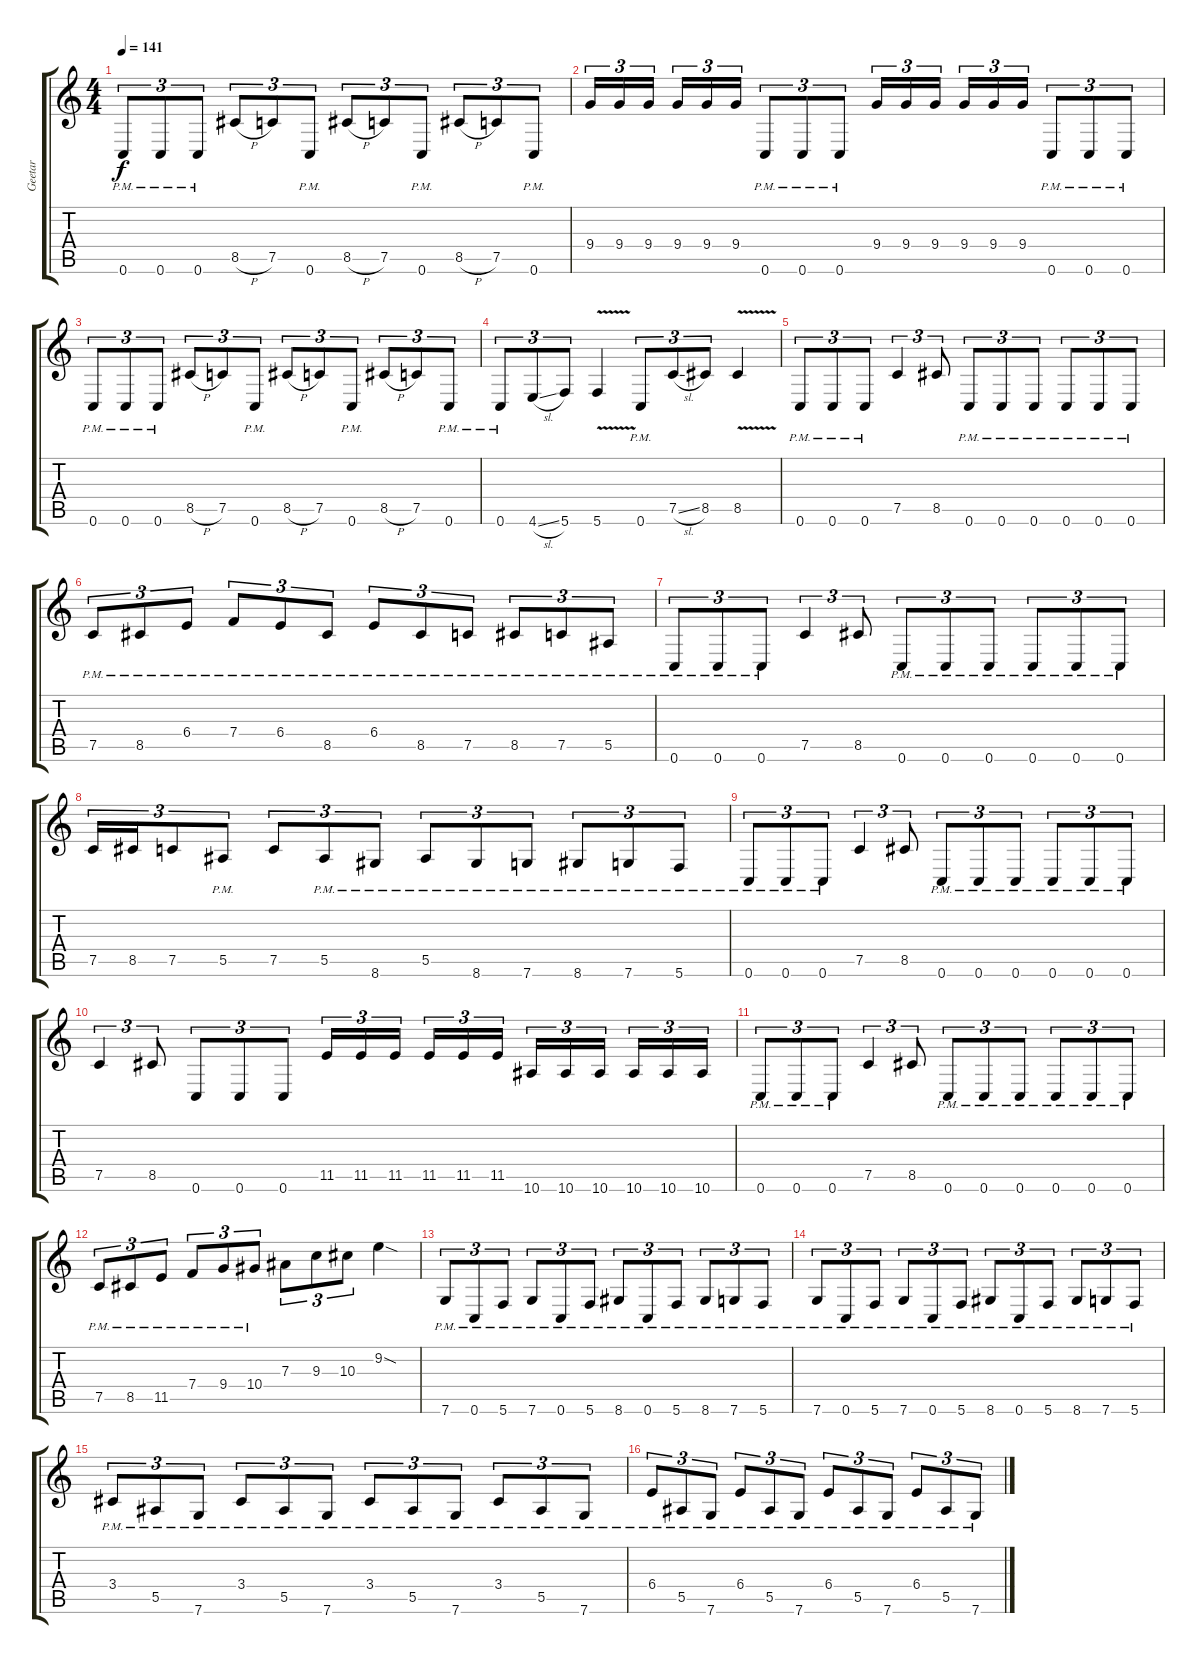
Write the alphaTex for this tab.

\track ("Geetar" "Geetar") {instrument overdrivenguitar}
\staff {score tabs}
\tuning (C4 G3 Eb3 Bb2 F2 C2) {hide}
\ts (4 4)
\tempo 141
\clef g2
\ks c
0.6{pm}.8{tu (3 2) dy f} 0.6{pm}.8{tu (3 2)} 0.6{pm}.8{tu (3 2)} 8.5{h}.8{tu (3 2)} 7.5.8{tu (3 2)} 0.6{pm}.8{tu (3 2)} 8.5{h}.8{tu (3 2)} 7.5.8{tu (3 2)} 0.6{pm}.8{tu (3 2)} 8.5{h}.8{tu (3 2)} 7.5.8{tu (3 2)} 0.6{pm}.8{tu (3 2)} |
9.4.16{tu (3 2)} 9.4.16{tu (3 2)} 9.4.16{tu (3 2)} 9.4.16{tu (3 2)} 9.4.16{tu (3 2)} 9.4.16{tu (3 2)} 0.6{pm}.8{tu (3 2)} 0.6{pm}.8{tu (3 2)} 0.6{pm}.8{tu (3 2)} 9.4.16{tu (3 2)} 9.4.16{tu (3 2)} 9.4.16{tu (3 2)} 9.4.16{tu (3 2)} 9.4.16{tu (3 2)} 9.4.16{tu (3 2)} 0.6{pm}.8{tu (3 2)} 0.6{pm}.8{tu (3 2)} 0.6{pm}.8{tu (3 2)} |
0.6{pm}.8{tu (3 2)} 0.6{pm}.8{tu (3 2)} 0.6{pm}.8{tu (3 2)} 8.5{h}.8{tu (3 2)} 7.5.8{tu (3 2)} 0.6{pm}.8{tu (3 2)} 8.5{h}.8{tu (3 2)} 7.5.8{tu (3 2)} 0.6{pm}.8{tu (3 2)} 8.5{h}.8{tu (3 2)} 7.5.8{tu (3 2)} 0.6{pm}.8{tu (3 2)} |
0.6{pm}.8{tu (3 2)} 4.6{sl}.8{tu (3 2)} 5.6.8{tu (3 2)} 5.6{v}.4 0.6{pm}.8{tu (3 2)} 7.5{sl}.8{tu (3 2)} 8.5.8{tu (3 2)} 8.5{v}.4 |
0.6{pm}.8{tu (3 2)} 0.6{pm}.8{tu (3 2)} 0.6{pm}.8{tu (3 2)} 7.5.4{tu (3 2)} 8.5.8{tu (3 2)} 0.6{pm}.8{tu (3 2)} 0.6{pm}.8{tu (3 2)} 0.6{pm}.8{tu (3 2)} 0.6{pm}.8{tu (3 2)} 0.6{pm}.8{tu (3 2)} 0.6{pm}.8{tu (3 2)} |
7.5{pm}.8{tu (3 2)} 8.5{pm}.8{tu (3 2)} 6.4{pm}.8{tu (3 2)} 7.4{pm}.8{tu (3 2)} 6.4{pm}.8{tu (3 2)} 8.5{pm}.8{tu (3 2)} 6.4{pm}.8{tu (3 2)} 8.5{pm}.8{tu (3 2)} 7.5{pm}.8{tu (3 2)} 8.5{pm}.8{tu (3 2)} 7.5{pm}.8{tu (3 2)} 5.5{pm}.8{tu (3 2)} |
0.6{pm}.8{tu (3 2)} 0.6{pm}.8{tu (3 2)} 0.6{pm}.8{tu (3 2)} 7.5.4{tu (3 2)} 8.5.8{tu (3 2)} 0.6{pm}.8{tu (3 2)} 0.6{pm}.8{tu (3 2)} 0.6{pm}.8{tu (3 2)} 0.6{pm}.8{tu (3 2)} 0.6{pm}.8{tu (3 2)} 0.6{pm}.8{tu (3 2)} |
7.5.16{tu (3 2)} 8.5.16{tu (3 2)} 7.5.8{tu (3 2)} 5.5{pm}.8{tu (3 2)} 7.5.8{tu (3 2)} 5.5{pm}.8{tu (3 2)} 8.6{pm}.8{tu (3 2)} 5.5{pm}.8{tu (3 2)} 8.6{pm}.8{tu (3 2)} 7.6{pm}.8{tu (3 2)} 8.6{pm}.8{tu (3 2)} 7.6{pm}.8{tu (3 2)} 5.6{pm}.8{tu (3 2)} |
0.6{pm}.8{tu (3 2)} 0.6{pm}.8{tu (3 2)} 0.6{pm}.8{tu (3 2)} 7.5.4{tu (3 2)} 8.5.8{tu (3 2)} 0.6{pm}.8{tu (3 2)} 0.6{pm}.8{tu (3 2)} 0.6{pm}.8{tu (3 2)} 0.6{pm}.8{tu (3 2)} 0.6{pm}.8{tu (3 2)} 0.6{pm}.8{tu (3 2)} |
7.5.4{tu (3 2)} 8.5.8{tu (3 2)} 0.6.8{tu (3 2)} 0.6.8{tu (3 2)} 0.6.8{tu (3 2)} 11.5.16{tu (3 2)} 11.5.16{tu (3 2)} 11.5.16{tu (3 2)} 11.5.16{tu (3 2)} 11.5.16{tu (3 2)} 11.5.16{tu (3 2)} 10.6.16{tu (3 2)} 10.6.16{tu (3 2)} 10.6.16{tu (3 2)} 10.6.16{tu (3 2)} 10.6.16{tu (3 2)} 10.6.16{tu (3 2)} |
0.6{pm}.8{tu (3 2)} 0.6{pm}.8{tu (3 2)} 0.6{pm}.8{tu (3 2)} 7.5.4{tu (3 2)} 8.5.8{tu (3 2)} 0.6{pm}.8{tu (3 2)} 0.6{pm}.8{tu (3 2)} 0.6{pm}.8{tu (3 2)} 0.6{pm}.8{tu (3 2)} 0.6{pm}.8{tu (3 2)} 0.6{pm}.8{tu (3 2)} |
7.5{pm}.8{tu (3 2)} 8.5{pm}.8{tu (3 2)} 11.5{pm}.8{tu (3 2)} 7.4{pm}.8{tu (3 2)} 9.4{pm}.8{tu (3 2)} 10.4{pm}.8{tu (3 2)} 7.3.8{tu (3 2)} 9.3.8{tu (3 2)} 10.3.8{tu (3 2)} 9.2{sod}.4 |
7.6{pm}.8{tu (3 2)} 0.6{pm}.8{tu (3 2)} 5.6{pm}.8{tu (3 2)} 7.6{pm}.8{tu (3 2)} 0.6{pm}.8{tu (3 2)} 5.6{pm}.8{tu (3 2)} 8.6{pm}.8{tu (3 2)} 0.6{pm}.8{tu (3 2)} 5.6{pm}.8{tu (3 2)} 8.6{pm}.8{tu (3 2)} 7.6{pm}.8{tu (3 2)} 5.6{pm}.8{tu (3 2)} |
7.6{pm}.8{tu (3 2)} 0.6{pm}.8{tu (3 2)} 5.6{pm}.8{tu (3 2)} 7.6{pm}.8{tu (3 2)} 0.6{pm}.8{tu (3 2)} 5.6{pm}.8{tu (3 2)} 8.6{pm}.8{tu (3 2)} 0.6{pm}.8{tu (3 2)} 5.6{pm}.8{tu (3 2)} 8.6{pm}.8{tu (3 2)} 7.6{pm}.8{tu (3 2)} 5.6{pm}.8{tu (3 2)} |
3.4{pm}.8{tu (3 2)} 5.5{pm}.8{tu (3 2)} 7.6{pm}.8{tu (3 2)} 3.4{pm}.8{tu (3 2)} 5.5{pm}.8{tu (3 2)} 7.6{pm}.8{tu (3 2)} 3.4{pm}.8{tu (3 2)} 5.5{pm}.8{tu (3 2)} 7.6{pm}.8{tu (3 2)} 3.4{pm}.8{tu (3 2)} 5.5{pm}.8{tu (3 2)} 7.6{pm}.8{tu (3 2)} |
6.4{pm}.8{tu (3 2)} 5.5{pm}.8{tu (3 2)} 7.6{pm}.8{tu (3 2)} 6.4{pm}.8{tu (3 2)} 5.5{pm}.8{tu (3 2)} 7.6{pm}.8{tu (3 2)} 6.4{pm}.8{tu (3 2)} 5.5{pm}.8{tu (3 2)} 7.6{pm}.8{tu (3 2)} 6.4{pm}.8{tu (3 2)} 5.5{pm}.8{tu (3 2)} 7.6{pm}.8{tu (3 2)}
